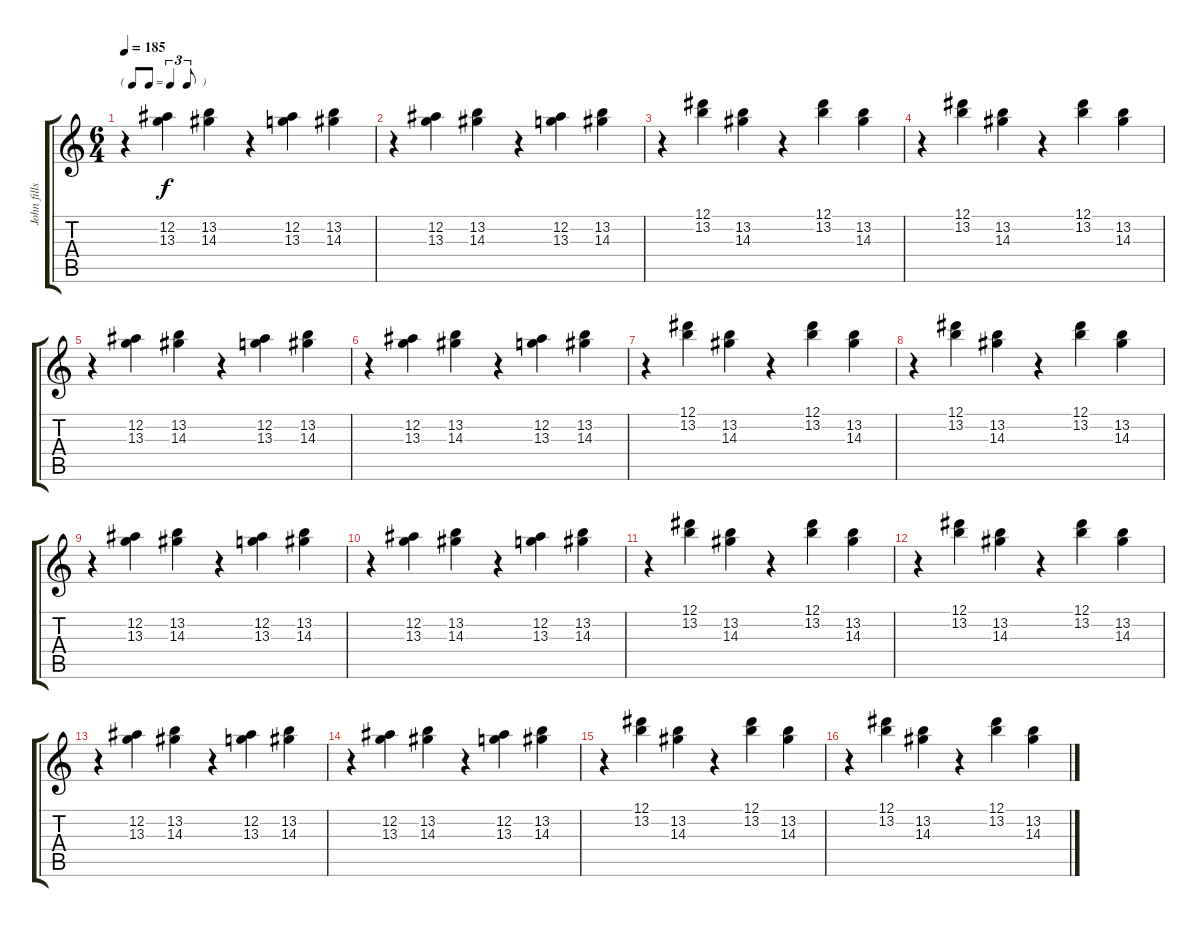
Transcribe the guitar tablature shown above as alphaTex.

\track ("John fills" "John fills") {instrument acousticguitarsteel}
\staff {score tabs}
\tuning (Eb4 Bb3 Gb3 Db3 Ab2 Eb2) {hide}
\ts (6 4)
\tf triplet8th
\tempo 185
\clef g2
\ks c
r.4{dy f} (12.2 13.3).4 (13.2 14.3).4 r.4 (12.2 13.3).4 (13.2 14.3).4 |
r.4 (12.2 13.3).4 (13.2 14.3).4 r.4 (12.2 13.3).4 (13.2 14.3).4 |
r.4 (12.1 13.2).4 (13.2 14.3).4 r.4 (12.1 13.2).4 (13.2 14.3).4 |
r.4 (12.1 13.2).4 (13.2 14.3).4 r.4 (12.1 13.2).4 (13.2 14.3).4 |
r.4 (12.2 13.3).4 (13.2 14.3).4 r.4 (12.2 13.3).4 (13.2 14.3).4 |
r.4 (12.2 13.3).4 (13.2 14.3).4 r.4 (12.2 13.3).4 (13.2 14.3).4 |
r.4 (12.1 13.2).4 (13.2 14.3).4 r.4 (12.1 13.2).4 (13.2 14.3).4 |
r.4 (12.1 13.2).4 (13.2 14.3).4 r.4 (12.1 13.2).4 (13.2 14.3).4 |
r.4 (12.2 13.3).4 (13.2 14.3).4 r.4 (12.2 13.3).4 (13.2 14.3).4 |
r.4 (12.2 13.3).4 (13.2 14.3).4 r.4 (12.2 13.3).4 (13.2 14.3).4 |
r.4 (12.1 13.2).4 (13.2 14.3).4 r.4 (12.1 13.2).4 (13.2 14.3).4 |
r.4 (12.1 13.2).4 (13.2 14.3).4 r.4 (12.1 13.2).4 (13.2 14.3).4 |
r.4 (12.2 13.3).4 (13.2 14.3).4 r.4 (12.2 13.3).4 (13.2 14.3).4 |
r.4 (12.2 13.3).4 (13.2 14.3).4 r.4 (12.2 13.3).4 (13.2 14.3).4 |
r.4 (12.1 13.2).4 (13.2 14.3).4 r.4 (12.1 13.2).4 (13.2 14.3).4 |
r.4 (12.1 13.2).4 (13.2 14.3).4 r.4 (12.1 13.2).4 (13.2 14.3).4
